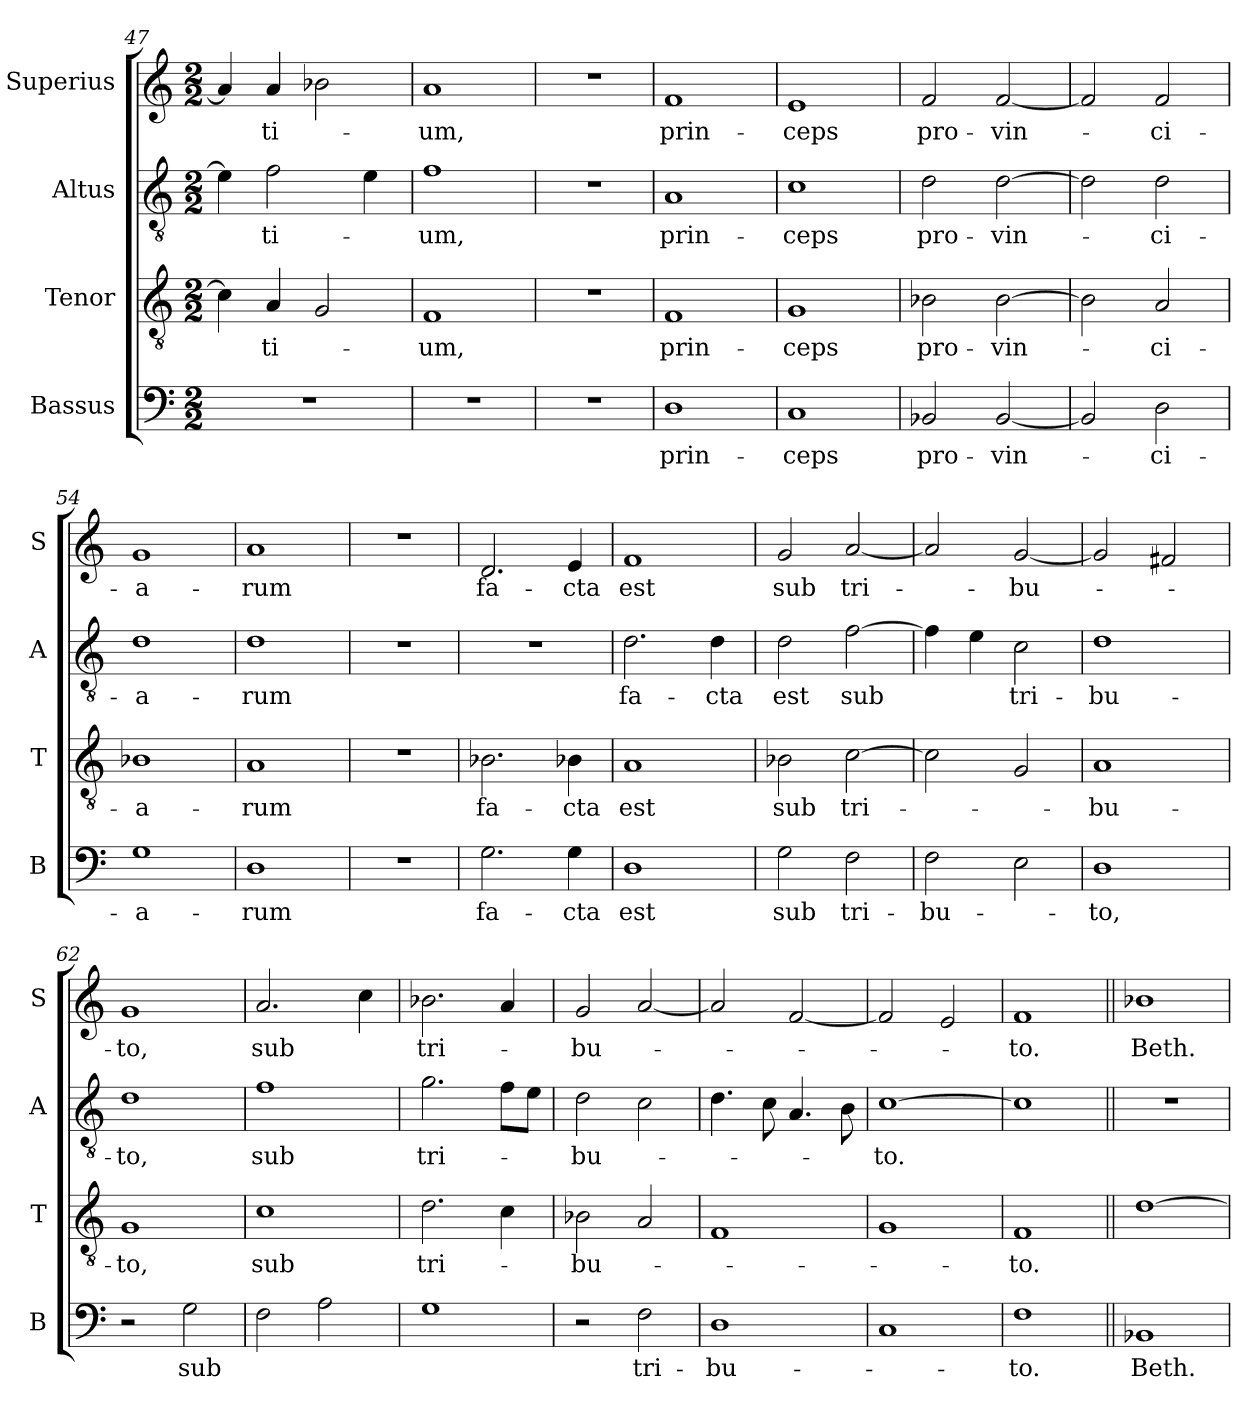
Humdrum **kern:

**kern	**text	**kern	**text	**kern	**text	**kern	**text
*part4	*part4	*part3	*part3	*part2	*part2	*part1	*part1
*staff4	*staff4	*staff3	*staff3	*staff2	*staff2	*staff1	*staff1
*I"Bassus	*	*I"Tenor	*	*I"Altus	*	*I"Superius	*
*I'B	*	*I'T	*	*I'A	*	*I'S	*
*clefF4	*	*clefGv2	*	*clefGv2	*	*clefG2	*
*k[]	*	*k[]	*	*k[]	*	*k[]	*
*M2/2	*	*M2/2	*	*M2/2	*	*M2/2	*
=47	=47	=47	=47	=47	=47	=47	=47
1r	.	4c]	.	4e]	.	4a]	.
.	.	4A	-ti-	2f	-ti-	4a	-ti-
.	.	2G	.	.	.	2b-X	.
.	.	.	.	4e	.	.	.
=48	=48	=48	=48	=48	=48	=48	=48
1r	.	1F	-um,	1f	-um,	1a	-um,
=49	=49	=49	=49	=49	=49	=49	=49
1r	.	1r	.	1r	.	1r	.
=50	=50	=50	=50	=50	=50	=50	=50
1D	prin-	1F	prin-	1A	prin-	1f	prin-
=51	=51	=51	=51	=51	=51	=51	=51
1C	-ceps	1G	-ceps	1c	-ceps	1e	-ceps
=52	=52	=52	=52	=52	=52	=52	=52
2BB-X	pro-	2B-X	pro-	2d	pro-	2f	pro-
[2BB-	-vin-	[2B-	-vin-	[2d	-vin-	[2f	-vin-
=53	=53	=53	=53	=53	=53	=53	=53
2BB-]	.	2B-]	.	2d]	.	2f]	.
2D	-ci-	2A	-ci-	2d	-ci-	2f	-ci-
=54	=54	=54	=54	=54	=54	=54	=54
1G	-a-	1B-X	-a-	1d	-a-	1g	-a-
=55	=55	=55	=55	=55	=55	=55	=55
1D	-rum	1A	-rum	1d	-rum	1a	-rum
=56	=56	=56	=56	=56	=56	=56	=56
1r	.	1r	.	1r	.	1r	.
=57	=57	=57	=57	=57	=57	=57	=57
2.G	fa-	2.B-X	fa-	1r	.	2.d	fa-
4G	-cta	4B-X	-cta	.	.	4e	-cta
=58	=58	=58	=58	=58	=58	=58	=58
1D	est	1A	est	2.d	fa-	1f	est
.	.	.	.	4d	-cta	.	.
=59	=59	=59	=59	=59	=59	=59	=59
2G	sub	2B-X	sub	2d	est	2g	sub
2F	tri-	[2c	tri-	[2f	sub	[2a	tri-
=60	=60	=60	=60	=60	=60	=60	=60
2F	-bu-	2c]	.	4f]	.	2a]	.
.	.	.	.	4e	.	.	.
2E	.	2G	.	2c	tri-	[2g	-bu-
=61	=61	=61	=61	=61	=61	=61	=61
1D	-to,	1A	-bu-	1d	-bu-	2g]	.
.	.	.	.	.	.	2f#X	.
=62	=62	=62	=62	=62	=62	=62	=62
2r	.	1G	-to,	1d	-to,	1g	-to,
!	!LO:LY:i	!	!	!	!	!	!
2G	sub	.	.	.	.	.	.
=63	=63	=63	=63	=63	=63	=63	=63
!	!	!	!LO:LY:i	!	!LO:LY:i	!	!LO:LY:i
2F	.	1c	sub	1f	sub	2.a	sub
2A	.	.	.	.	.	.	.
.	.	.	.	.	.	4cc	.
=64	=64	=64	=64	=64	=64	=64	=64
!	!	!	!LO:LY:i	!	!LO:LY:i	!	!LO:LY:i
1G	.	2.d	tri-	2.g	tri-	2.b-X	tri-
.	.	4c	.	8fL	.	4a	.
.	.	.	.	8eJ	.	.	.
=65	=65	=65	=65	=65	=65	=65	=65
!	!	!	!LO:LY:i	!	!LO:LY:i	!	!LO:LY:i
2r	.	2B-X	-bu-	2d	-bu-	2g	-bu-
!	!LO:LY:i	!	!	!	!	!	!
2F	tri-	2A	.	2c	.	[2a	.
=66	=66	=66	=66	=66	=66	=66	=66
!	!LO:LY:i	!	!	!	!	!	!
1D	-bu-	1F	.	4.d	.	2a]	.
.	.	.	.	8c	.	.	.
.	.	.	.	4.A	.	[2f	.
.	.	.	.	8B	.	.	.
=67	=67	=67	=67	=67	=67	=67	=67
!	!	!	!	!	!LO:LY:i	!	!
1C	.	1G	.	[1c	to.	2f]	.
.	.	.	.	.	.	2e	.
=68	=68	=68	=68	=68	=68	=68	=68
!	!LO:LY:i	!	!LO:LY:i	!	!	!	!LO:LY:i
1F	to.	1F	to.	1c]	.	1f	to.
=69||	=69||	=69||	=69||	=69||	=69||	=69||	=69||
1BB-X	-Beth.	[1d	.	1r	.	1b-X	-Beth.
=	=	=	=	=	=	=	=
*-	*-	*-	*-	*-	*-	*-	*-
